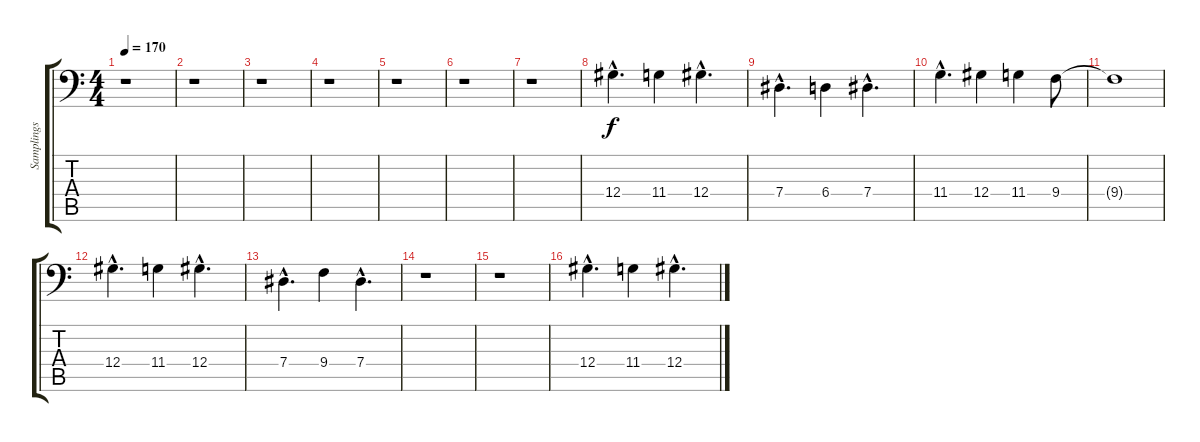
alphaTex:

\track ("Samplings" "Samplings") {instrument pad4choir}
\staff {score tabs}
\tuning (Bb3 F3 Db3 Ab2 Eb2 Bb1) {hide}
\ts (4 4)
\tempo 170
\clef f4
\ks c
r.1{dy f} |
r.1 |
r.1 |
r.1 |
r.1 |
r.1 |
r.1 |
12.4{hac}.4{d} 11.4.4 12.4{hac}.4{d} |
7.4{hac}.4{d} 6.4.4 7.4{hac}.4{d} |
11.4{hac}.4{d} 12.4.4 11.4.4 9.4.8 |
9.4{t}.1 |
12.4{hac}.4{d} 11.4.4 12.4{hac}.4{d} |
7.4{hac}.4{d} 9.4.4 7.4{hac}.4{d} |
r.1 |
r.1 |
12.4{hac}.4{d} 11.4.4 12.4{hac}.4{d}
